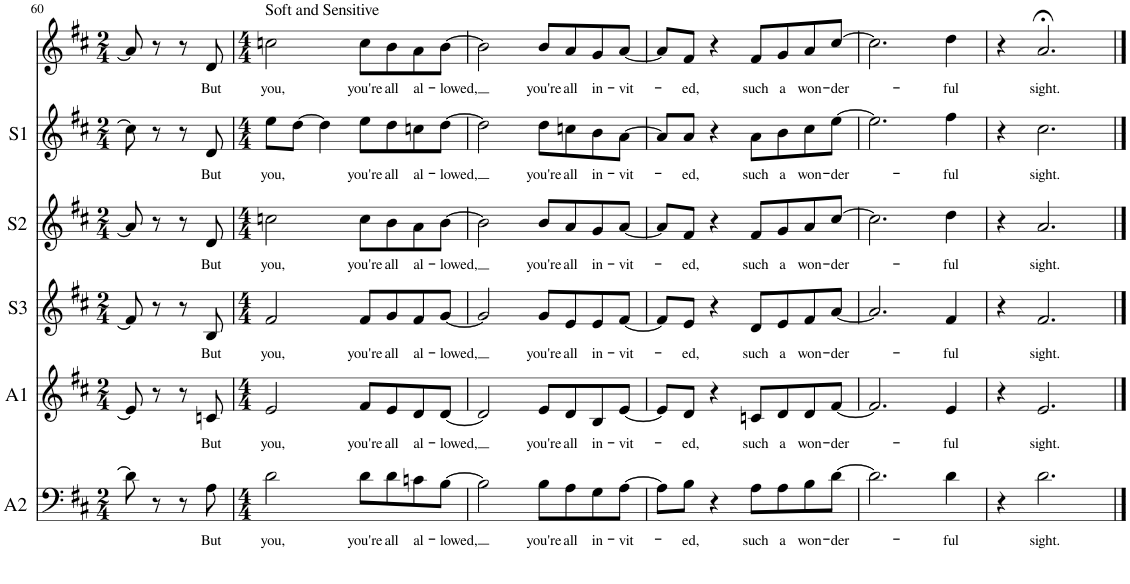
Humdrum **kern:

**kern	**text	**kern	**text	**kern	**text	**kern	**text	**kern	**text	**kern	**text
*part6	*part6	*part5	*part5	*part4	*part4	*part3	*part3	*part2	*part2	*part1	*part1
*staff6	*staff6	*staff5	*staff5	*staff4	*staff4	*staff3	*staff3	*staff2	*staff2	*staff1	*staff1
*I"Alto 2	*	*I"Alto 1	*	*I"Soprano 3	*	*I"Soprano 2	*	*I"Soprano 1	*	*I"Solo	*
*I'A2	*	*I'A1	*	*I'S3	*	*I'S2	*	*I'S1	*	*	*
!!LO:PB:g=z
*clefF4	*	*clefG2	*	*clefG2	*	*clefG2	*	*clefG2	*	*clefG2	*
*k[f#c#]	*	*k[f#c#]	*	*k[f#c#]	*	*k[f#c#]	*	*k[f#c#]	*	*k[f#c#]	*
*M2/4	*	*M2/4	*	*M2/4	*	*M2/4	*	*M2/4	*	*M2/4	*
=60	=60	=60	=60	=60	=60	=60	=60	=60	=60	=60	=60
8d\]	.	8e/]	.	8f#/]	.	8a/]	.	8cc#\]	.	8a/]	.
8r	.	8r	.	8r	.	8r	.	8r	.	8r	.
8r	.	8r	.	8r	.	8r	.	8r	.	8r	.
!	!LO:LY:b	!	!LO:LY:b	!	!LO:LY:b	!	!LO:LY:b	!	!LO:LY:b	!	!LO:LY:b
8A\	But	8cn/	But	8B/	But	8d/	But	8d/	But	8d/	But
=61	=61	=61	=61	=61	=61	=61	=61	=61	=61	=61	=61
*M4/4	*	*M4/4	*	*M4/4	*	*M4/4	*	*M4/4	*	*M4/4	*
!	!	!	!	!	!	!	!	!	!	!LO:TX:a:t=Soft and Sensitive	!
!	!LO:LY:b	!	!LO:LY:b	!	!LO:LY:b	!	!LO:LY:b	!	!LO:LY:b	!	!LO:LY:b
2d\	you,	2e/	you,	2f#/	you,	2ccn\	you,	8ee\L	you,	2ccn\	you,
.	.	.	.	.	.	.	.	[8dd\J	.	.	.
.	.	.	.	.	.	.	.	4dd\]	.	.	.
!	!LO:LY:b	!	!LO:LY:b	!	!LO:LY:b	!	!LO:LY:b	!	!LO:LY:b	!	!LO:LY:b
8d\L	you're	8f#/L	you're	8f#/L	you're	8cc\L	you're	8ee\L	you're	8cc\L	you're
!	!LO:LY:b	!	!LO:LY:b	!	!LO:LY:b	!	!LO:LY:b	!	!LO:LY:b	!	!LO:LY:b
8d\	all	8e/	all	8g/	all	8b\	all	8dd\	all	8b\	all
!	!LO:LY:b	!	!LO:LY:b	!	!LO:LY:b	!	!LO:LY:b	!	!LO:LY:b	!	!LO:LY:b
8cn\	al-	8d/	al-	8f#/	al-	8a\	al-	8ccn\	al-	8a\	al-
!	!LO:LY:b	!	!LO:LY:b	!	!LO:LY:b	!	!LO:LY:b	!	!LO:LY:b	!	!LO:LY:b
[8B\J	lowed,	[8d/J	lowed,	[8g/J	lowed,	[8b\J	-lowed,	[8dd\J	-lowed,	[8b\J	-lowed,
=62	=62	=62	=62	=62	=62	=62	=62	=62	=62	=62	=62
2B\]	.	2d/]	.	2g/]	.	2b\]	.	2dd\]	.	2b\]	.
!	!LO:LY:b	!	!LO:LY:b	!	!LO:LY:b	!	!LO:LY:b	!	!LO:LY:b	!	!LO:LY:b
8B\L	you're	8e/L	you're	8g/L	you're	8b/L	you're	8dd\L	you're	8b/L	you're
!	!LO:LY:b	!	!LO:LY:b	!	!LO:LY:b	!	!LO:LY:b	!	!LO:LY:b	!	!LO:LY:b
8A\	all	8d/	all	8e/	all	8a/	all	8ccn\	all	8a/	all
!	!LO:LY:b	!	!LO:LY:b	!	!LO:LY:b	!	!LO:LY:b	!	!LO:LY:b	!	!LO:LY:b
8G\	in-	8B/	in-	8e/	in-	8g/	-in-	8b\	-in-	8g/	-in-
!	!LO:LY:b	!	!LO:LY:b	!	!LO:LY:b	!	!LO:LY:b	!	!LO:LY:b	!	!LO:LY:b
[8A\J	-vit-	[8e/J	-vit-	[8f#/J	-vit-	[8a/J	-vit-	[8a\J	-vit-	[8a/J	-vit-
=63	=63	=63	=63	=63	=63	=63	=63	=63	=63	=63	=63
8A\L]	.	8e/L]	.	8f#/L]	.	8a/L]	.	8a/L]	.	8a/L]	.
!	!LO:LY:b	!	!LO:LY:b	!	!LO:LY:b	!	!LO:LY:b	!	!LO:LY:b	!	!LO:LY:b
8B\J	-ed,	8d/J	ed,	8e/J	-ed,	8f#/J	-ed,	8a/J	-ed,	8f#/J	-ed,
4r	.	4r	.	4r	.	4r	.	4r	.	4r	.
!	!LO:LY:b	!	!LO:LY:b	!	!LO:LY:b	!	!LO:LY:b	!	!LO:LY:b	!	!LO:LY:b
8A\L	such	8cn/L	such	8d/L	such	8f#/L	such	8a\L	such	8f#/L	such
!	!LO:LY:b	!	!LO:LY:b	!	!LO:LY:b	!	!LO:LY:b	!	!LO:LY:b	!	!LO:LY:b
8A\	a	8d/	a	8e/	a	8g/	a	8b\	a	8g/	a
!	!LO:LY:b	!	!LO:LY:b	!	!LO:LY:b	!	!LO:LY:b	!	!LO:LY:b	!	!LO:LY:b
8B\	won-	8d/	won-	8f#/	won-	8a/	won-	8cc#\	won-	8a/	won-
!	!LO:LY:b	!	!LO:LY:b	!	!LO:LY:b	!	!LO:LY:b	!	!LO:LY:b	!	!LO:LY:b
[8d\J	-der-	[8f#/J	-der-	[8a/J	-der-	[8cc#/J	-der-	[8ee\J	-der-	[8cc#/J	-der-
=64	=64	=64	=64	=64	=64	=64	=64	=64	=64	=64	=64
2.d\]	.	2.f#/]	.	2.a/]	.	2.cc#\]	.	2.ee\]	.	2.cc#\]	.
!	!LO:LY:b	!	!LO:LY:b	!	!LO:LY:b	!	!LO:LY:b	!	!LO:LY:b	!	!LO:LY:b
4d\	-ful	4e/	-ful	4f#/	-ful	4dd\	-ful	4ff#\	-ful	4dd\	-ful
=65	=65	=65	=65	=65	=65	=65	=65	=65	=65	=65	=65
4r	.	4r	.	4r	.	4r	.	4r	.	4r	.
!	!LO:LY:b	!	!LO:LY:b	!	!LO:LY:b	!	!LO:LY:b	!	!LO:LY:b	!	!LO:LY:b
2.d\	sight.	2.e/	sight.	2.f#/	sight.	2.a/	sight.	2.cc#\	sight.	2.a;</	sight.
==	==	==	==	==	==	==	==	==	==	==	==
*-	*-	*-	*-	*-	*-	*-	*-	*-	*-	*-	*-
